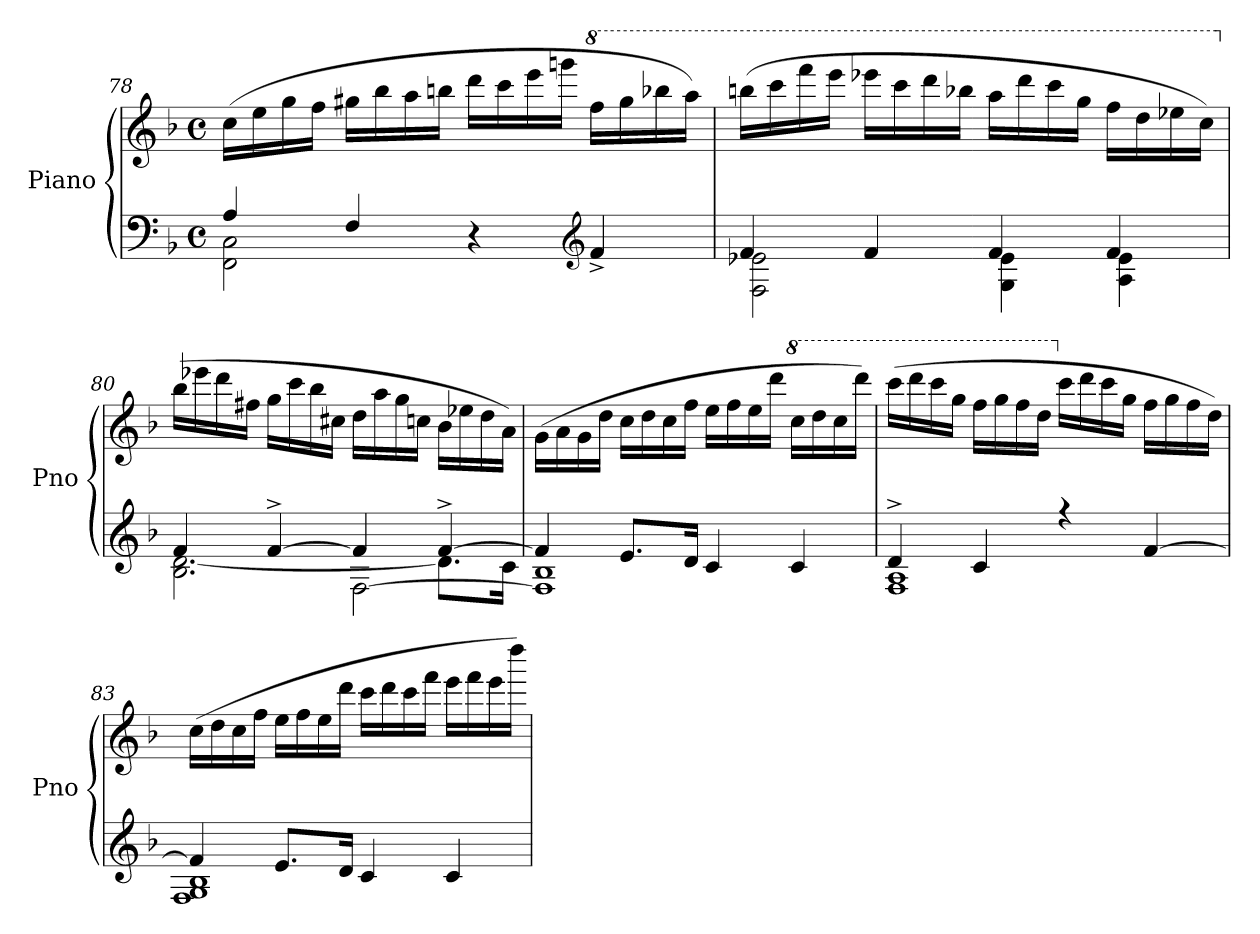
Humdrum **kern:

**kern	**kern	**dynam
*part1	*part1	*part1
*staff2	*staff1	*staff1/2
*I"Piano	*	*
*I'Pno	*	*
!!LO:LB:g=z
*clefF4	*clefG2	*
*k[b-]	*k[b-]	*
*M4/4	*M4/4	*
*met(c)	*met(c)	*
=78	=78	=78
*^	*	*
4A/	2FF\ 2C\	(16cc\LL	.
.	.	16ee\	.
.	.	16gg\	.
.	.	16ff\JJ	.
4F/	.	16gg#X\LL	.
.	.	16bb-\	.
.	.	16aa\	.
.	.	16bbn\JJ	.
4r	2ryy	16ddd\LL	.
.	.	16ccc\	.
.	.	16eee\	.
.	.	16gggn\JJ	.
*clefG2	*	*	*
*	*	*8va	*
4f^/	.	16fff\LL	.
.	.	16ggg#\	.
.	.	16bbb-X\	.
.	.	16aaa\JJ)	.
!!LO:LB:g=z
=79	=79	=79	=79
4f/	2F\ 2e-X\	(16bbbn\LL	.
.	.	16cccc\	.
.	.	16ffff\	.
.	.	16eeee\JJ	.
4f/	.	16eeee-X\LL	.
.	.	16cccc\	.
.	.	16dddd\	.
.	.	16bbb-X\JJ	.
4f/	4G\ 4e-\	16aaa\LL	.
.	.	16dddd\	.
.	.	16cccc\	.
.	.	16ggg\JJ	.
4f/	4A\ 4e-\	16fff\LL	.
.	.	16ddd\	.
.	.	16eee-X\	.
.	.	16ccc\JJ)	.
=80	=80	=80	=80
*	*^	*	*
*	*	*	*X8va	*
4f/	2.B-\ [2.d\	2ryy	(16bb-\LL	.
.	.	.	16eee-X\	.
.	.	.	16ddd\	.
.	.	.	16ff#X\JJ	.
[4f^/	.	.	16gg\LL	.
.	.	.	16ccc\	.
.	.	.	16bb-\	.
.	.	.	16cc#X\JJ	.
4f/]	.	[2F\	16dd\LL	.
.	.	.	16aa\	.
.	.	.	16gg\	.
.	.	.	16ccn\JJ	.
[4f^/	8.d\L]	.	16b-\LL	.
.	.	.	16ee-X\	.
.	.	.	16dd\	.
.	16c\Jk	.	16a\JJ)	.
*	*v	*v	*	*
!!LO:LB:g=z
=81	=81	=81	=81
!	!	!	!LO:DY:b
4f/]	1F] 1B-	(16g\LL	other-dynamics
.	.	16a\	.
.	.	16g\	.
.	.	16dd\JJ	.
8.e/L	.	16cc\LL	.
.	.	16dd\	.
.	.	16cc\	.
16d/Jk	.	16ff\JJ	.
4c/	.	16ee\LL	.
.	.	16ff\	.
.	.	16ee\	.
.	.	16ddd\JJ	.
*	*	*8va	*
4c/	.	16ccc\LL	.
.	.	16ddd\	.
.	.	16ccc\	.
.	.	16dddd\JJ)	.
=82	=82	=82	=82
4d^/	1F 1A	(16cccc\LL	.
.	.	16dddd\	.
.	.	16cccc\	.
.	.	16ggg\JJ	.
4c/	.	16fff\LL	.
.	.	16ggg\	.
.	.	16fff\	.
.	.	16ddd\JJ	.
*	*	*X8va	*
4r	.	16ccc\LL	.
.	.	16ddd\	.
.	.	16ccc\	.
.	.	16gg\JJ	.
[4f/	.	16ff\LL	.
.	.	16gg\	.
.	.	16ff\	.
.	.	16dd\JJ)	.
=83	=83	=83	=83
4f/]	1F 1G 1B-	(16cc\LL	.
.	.	16dd\	.
.	.	16cc\	.
.	.	16ff\JJ	.
8.e/L	.	16ee\LL	.
.	.	16ff\	.
.	.	16ee\	.
16d/Jk	.	16ddd\JJ	.
4c/	.	16ccc\LL	.
.	.	16ddd\	.
.	.	16ccc\	.
.	.	16fff\JJ	.
4c/	.	16eee\LL	.
.	.	16fff\	.
.	.	16eee\	.
.	.	16dddd\JJ)	.
*v	*v	*	*
=	=	=
*-	*-	*-
